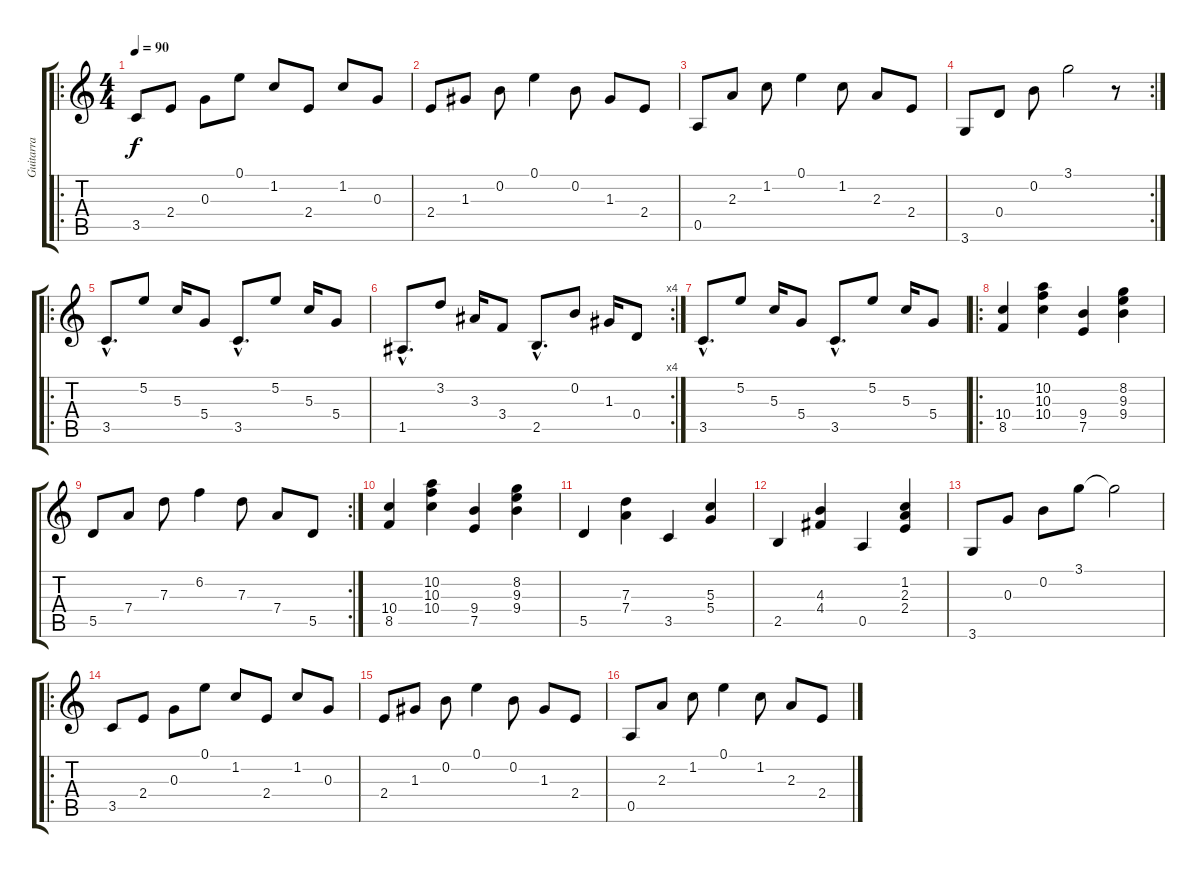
\track ("Guitarra" "Guitarra") {instrument electricguitarclean}
\staff {score tabs}
\tuning (E4 B3 G3 D3 A2 E2) {hide}
\ro
\ts (4 4)
\tempo 90
\clef g2
\ks c
3.5.8{dy f instrument electricguitarclean} 2.4.8 0.3.8 0.1.8 1.2.8 2.4.8 1.2.8 0.3.8 |
2.4.8 1.3.8 0.2.8 0.1.4 0.2.8 1.3.8 2.4.8 |
0.5.8 2.3.8 1.2.8 0.1.4 1.2.8 2.3.8 2.4.8 |
\rc 2
3.6.8 0.4.8 0.2.8 3.1.2 r.8 |
\ro
3.5{hac}.8{d} 5.2.8 5.3.16 5.4.8 3.5{hac}.8{d} 5.2.8 5.3.16 5.4.8 |
\rc 4
1.5{hac}.8{d} 3.2.8 3.3.16 3.4.8 2.5{hac}.8{d} 0.2.8 1.3.16 0.4.8 |
3.5{hac}.8{d} 5.2.8 5.3.16 5.4.8 3.5{hac}.8{d} 5.2.8 5.3.16 5.4.8 |
\ro
(10.4 8.5).4 (10.2 10.3 10.4).4 (9.4 7.5).4 (8.2 9.3 9.4).4 |
\rc 2
5.5.8 7.4.8 7.3.8 6.2.4 7.3.8 7.4.8 5.5.8 |
(10.4 8.5).4 (10.2 10.3 10.4).4 (9.4 7.5).4 (8.2 9.3 9.4).4 |
5.5.4 (7.3 7.4).4 3.5.4 (5.3 5.4).4 |
2.5.4 (4.3 4.4).4 0.5.4 (1.2 2.3 2.4).4 |
3.6.8 0.3.8 0.2.8 3.1.8 3.1{t}.2 |
\ro
3.5.8 2.4.8 0.3.8 0.1.8 1.2.8 2.4.8 1.2.8 0.3.8 |
2.4.8 1.3.8 0.2.8 0.1.4 0.2.8 1.3.8 2.4.8 |
0.5.8 2.3.8 1.2.8 0.1.4 1.2.8 2.3.8 2.4.8
